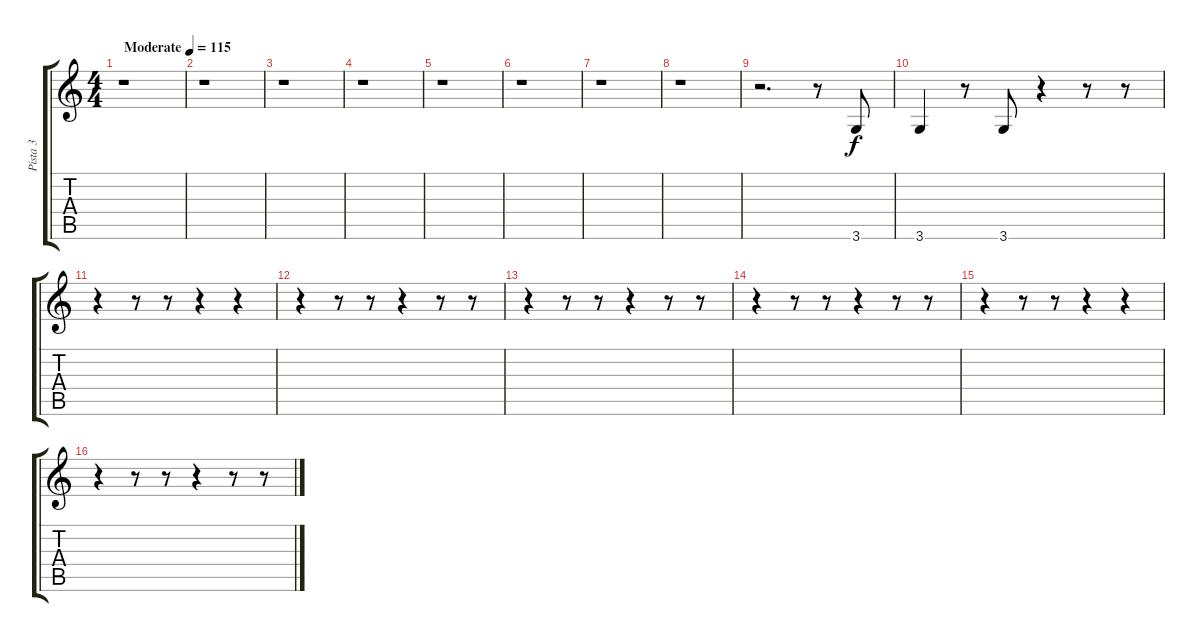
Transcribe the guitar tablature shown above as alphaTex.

\track ("Pista 3" "Pista 3") {instrument electricbassfinger}
\staff {score tabs}
\tuning (E4 B3 G3 D3 A2 E2) {hide}
\ts (4 4)
\tempo (115 "Moderate")
\clef g2
\ks c
r.1{dy f instrument electricbassfinger} |
r.1 |
r.1 |
r.1 |
r.1 |
r.1 |
r.1 |
r.1 |
r.2{d} r.8 3.6.8 |
3.6.4 r.8 3.6.8 r.4 r.8 r.8 |
r.4 r.8 r.8 r.4 r.4 |
r.4 r.8 r.8 r.4 r.8 r.8 |
r.4 r.8 r.8 r.4 r.8 r.8 |
r.4 r.8 r.8 r.4 r.8 r.8 |
r.4 r.8 r.8 r.4 r.4 |
r.4 r.8 r.8 r.4 r.8 r.8
